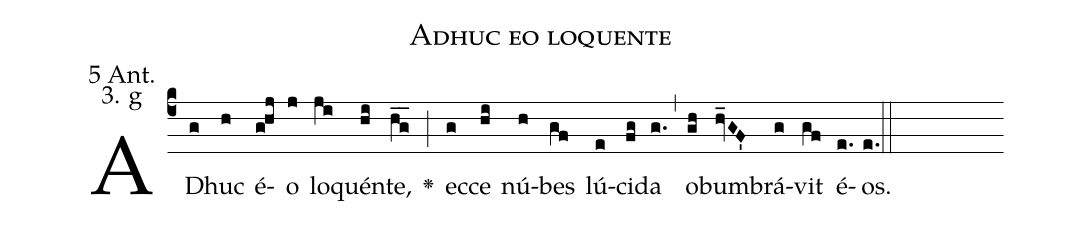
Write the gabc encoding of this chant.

name: Adhuc eo loquente;
office-part: 5 Antiphon;
mode: 3g;
annotation: 5 Ant.;
annotation: 3. g;
def-m1:}{\greseteolcustos{manual}{;
def-m2:\ifx\breakbeforeEuouae\undefined\else;
def-m3:\fi}\ifx\noeuouae\undefined\def\noeuouae{F}\fi\if\noeuouae F{;
def-m4:}\fi;
%%
% The syntax in this part is called gabc. Please refer to http://home.gna.org/gregorio/gabc/#basis

(c4)AD(g)huc(h) é(g!hj)o(j) lo(ji)quén(hi)te,(h_g_) <v>\greheightstar</v>(;)
ec(g)ce(hi) nú(h)bes(gf) lú(e)ci(fg)da(g.) (,)
o(gh)bum(hv_GF')brá(g)vit(gf) é(e.[em1])os.(e.) (::[em2]z[em3])

E(j) u(j) o(ji) u(hi) a(h) e.(g.) (::[em4])
